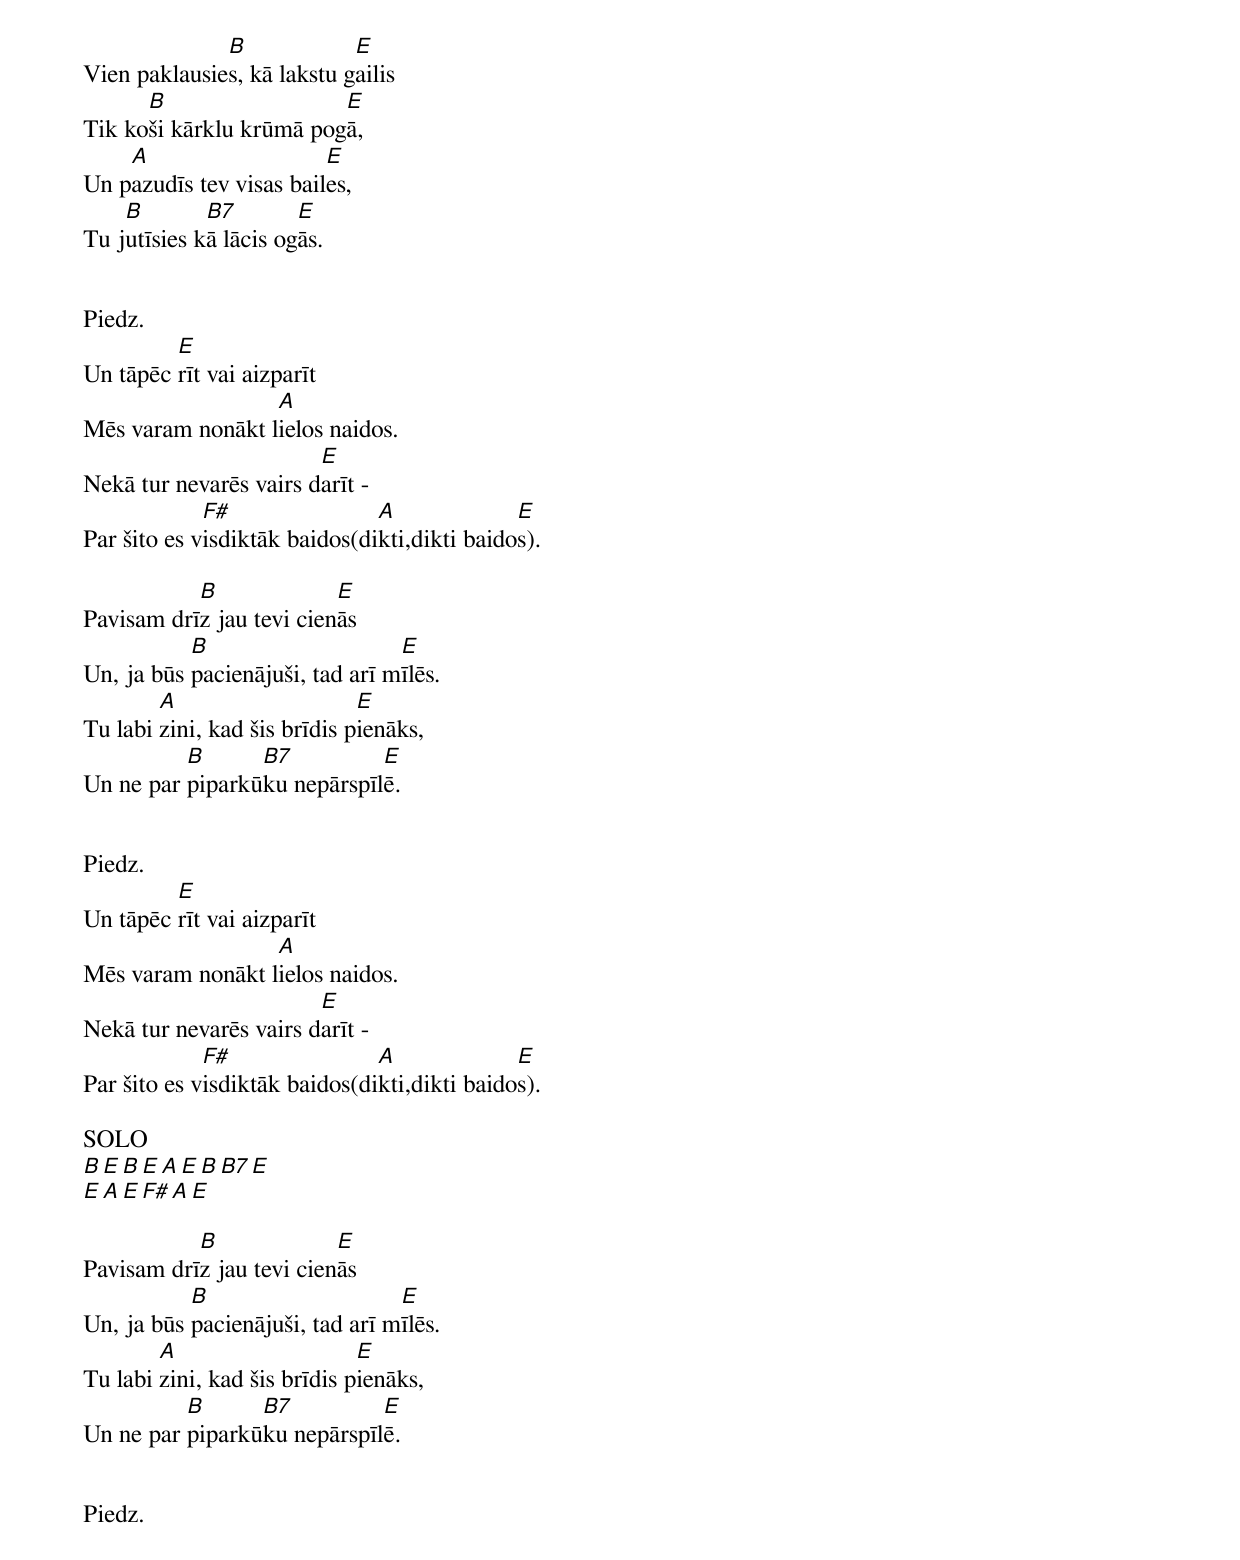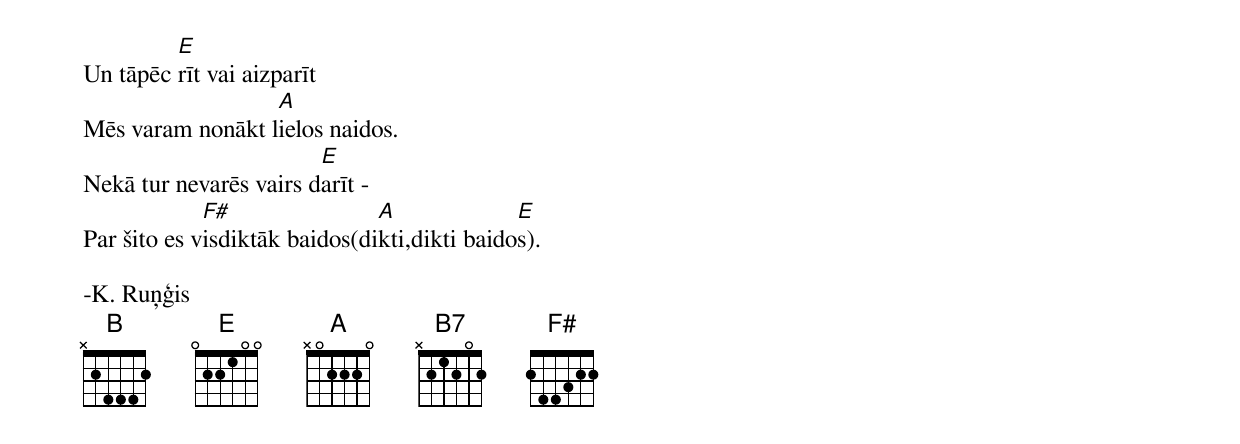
              B             E
Vien paklausies, kā lakstu gailis
      B                  E
Tik koši kārklu krūmā pogā,
    A                    E
Un pazudīs tev visas bailes,
    B        B7        E
Tu jutīsies kā lācis ogās.


Piedz.
         E
Un tāpēc rīt vai aizparīt
                  A
Mēs varam nonākt lielos naidos.
                        E
Nekā tur nevarēs vairs darīt -
             F#                A              E
Par šito es visdiktāk baidos(dikti,dikti baidos).

           B              E
Pavisam drīz jau tevi cienās
           B                     E
Un, ja būs pacienājuši, tad arī mīlēs.
        A                     E
Tu labi zini, kad šis brīdis pienāks,
          B      B7          E
Un ne par piparkūku nepārspīlē.


Piedz.
         E
Un tāpēc rīt vai aizparīt
                  A
Mēs varam nonākt lielos naidos.
                        E
Nekā tur nevarēs vairs darīt -
             F#                A              E
Par šito es visdiktāk baidos(dikti,dikti baidos).

SOLO
B E B E A E B B7 E
E A E F# A E

           B              E
Pavisam drīz jau tevi cienās
           B                     E
Un, ja būs pacienājuši, tad arī mīlēs.
        A                     E
Tu labi zini, kad šis brīdis pienāks,
          B      B7          E
Un ne par piparkūku nepārspīlē.


Piedz.
         E
Un tāpēc rīt vai aizparīt
                  A
Mēs varam nonākt lielos naidos.
                        E
Nekā tur nevarēs vairs darīt -
             F#                A              E
Par šito es visdiktāk baidos(dikti,dikti baidos).

-K. Ruņģis
